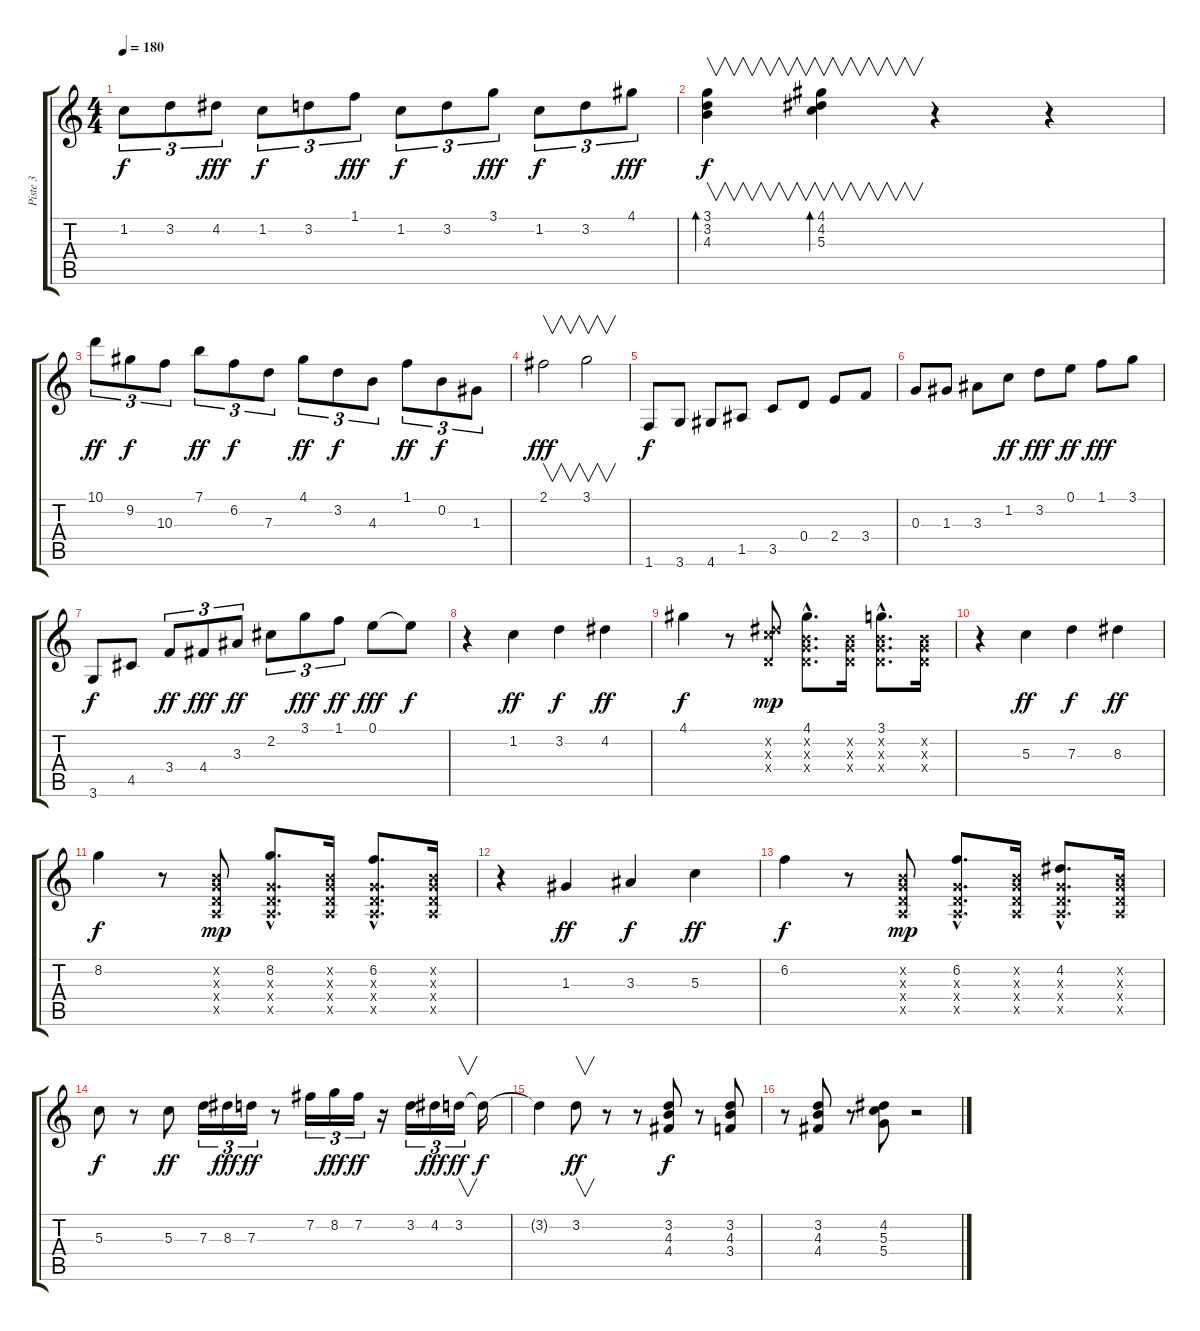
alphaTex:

\track ("Piste 3" "Piste 3") {instrument acousticguitarsteel}
\staff {score tabs}
\tuning (E4 B3 G3 D3 A2 E2) {hide}
\ts (4 4)
\tempo 180
\clef g2
\ks c
1.2.8{tu (3 2) dy f} 3.2.8{tu (3 2)} 4.2.8{tu (3 2) dy fff} 1.2.8{tu (3 2) dy f} 3.2.8{tu (3 2)} 1.1.8{tu (3 2) dy fff} 1.2.8{tu (3 2) dy f} 3.2.8{tu (3 2)} 3.1.8{tu (3 2) dy fff} 1.2.8{tu (3 2) dy f} 3.2.8{tu (3 2)} 4.1.8{tu (3 2) dy fff} |
(3.1 3.2 4.3).4{v bd 120 dy f} (4.1 4.2 5.3).4{v bd 120} r.4 r.4 |
10.1.8{tu (3 2) dy ff} 9.2.8{tu (3 2) dy f} 10.3.8{tu (3 2)} 7.1.8{tu (3 2) dy ff} 6.2.8{tu (3 2) dy f} 7.3.8{tu (3 2)} 4.1.8{tu (3 2) dy ff} 3.2.8{tu (3 2) dy f} 4.3.8{tu (3 2)} 1.1.8{tu (3 2) dy ff} 0.2.8{tu (3 2) dy f} 1.3.8{tu (3 2)} |
2.1.2{v dy fff} 3.1.2{v} |
1.6.8{dy f} 3.6.8 4.6.8 1.5.8 3.5.8 0.4.8 2.4.8 3.4.8 |
0.3.8 1.3.8 3.3.8 1.2.8{dy ff} 3.2.8{dy fff} 0.1.8{dy ff} 1.1.8{dy fff} 3.1.8 |
3.6.8{dy f} 4.5.8 3.4.8{tu (3 2) dy ff} 4.4.8{tu (3 2) dy fff} 3.3.8{tu (3 2) dy ff} 2.2.8{tu (3 2)} 3.1.8{tu (3 2) dy fff} 1.1.8{tu (3 2) dy ff} 0.1.8{dy fff} 0.1{t}.8{dy f} |
r.4 1.2.4{dy ff} 3.2.4{dy f} 4.2.4{dy ff} |
4.1.4{dy f} r.8 (4.2{x} 5.3{x} 0.4{x}).8{dy mp} (4.1{hac} 0.2{hac x} 0.3{hac x} 0.4{hac x}).8{d} (0.2{x} 0.3{x} 0.4{x}).16 (3.1{hac} 0.2{hac x} 0.3{hac x} 0.4{hac x}).8{d} (0.2{x} 0.3{x} 0.4{x}).16 |
r.4 5.3.4{dy ff} 7.3.4{dy f} 8.3.4{dy ff} |
8.2.4{dy f} r.8 (0.2{x} 0.3{x} 0.4{x} 0.5{x}).8{dy mp} (8.2{hac} 0.3{hac x} 0.4{hac x} 0.5{hac x}).8{d} (0.2{x} 0.3{x} 0.4{x} 0.5{x}).16 (6.2{hac} 0.3{hac x} 0.4{hac x} 0.5{hac x}).8{d} (0.2{x} 0.3{x} 0.4{x} 0.5{x}).16 |
r.4 1.3.4{dy ff} 3.3.4{dy f} 5.3.4{dy ff} |
6.2.4{dy f} r.8 (0.2{x} 0.3{x} 0.4{x} 0.5{x}).8{dy mp} (6.2{hac} 0.3{hac x} 0.4{hac x} 0.5{hac x}).8{d} (0.2{x} 0.3{x} 0.4{x} 0.5{x}).16 (4.2{hac} 0.3{hac x} 0.4{hac x} 0.5{hac x}).8{d} (0.2{x} 0.3{x} 0.4{x} 0.5{x}).16 |
5.3.8{dy f} r.8 5.3.8{dy ff} 7.3.16{tu (3 2)} 8.3.16{tu (3 2) dy fff} 7.3.16{tu (3 2) dy ff} r.8 7.2.16{tu (3 2)} 8.2.16{tu (3 2) dy fff} 7.2.16{tu (3 2) dy ff} r.16 3.2.16{tu (3 2)} 4.2.16{tu (3 2) dy fff} 3.2.16{v tu (3 2) dy ff} 3.2{t}.16{dy f} |
3.2{t}.4 3.2.8{v dy ff} r.8 r.8 (3.2 4.3 4.4).8{dy f} r.8 (3.2 4.3 3.4).8 |
r.8 (3.2 4.3 4.4).8 r.8 (4.2 5.3 5.4).8 r.2
